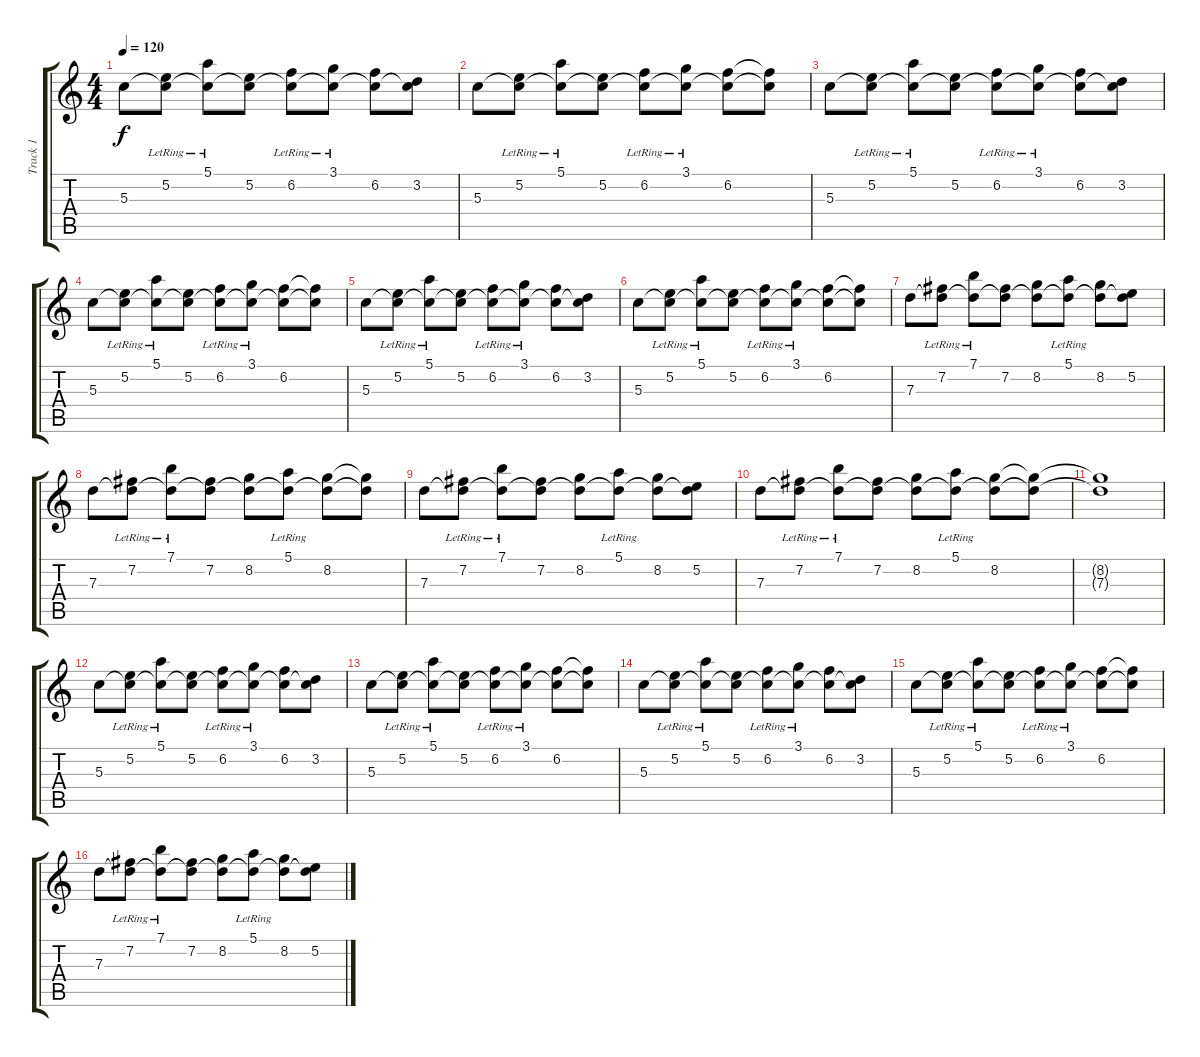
\track ("Track 1" "Track 1") {instrument acousticguitarsteel}
\staff {score tabs}
\tuning (E4 B3 G3 D3 A2 E2) {hide}
\ts (4 4)
\tempo 120
\clef g2
\ks c
5.3.8{dy f instrument acousticguitarsteel} (5.2{lr} 5.3{t}).8 (5.1{lr} 5.3{t}).8 (5.2 5.3{t}).8 (6.2{lr} 5.3{t}).8 (3.1{lr} 5.3{t}).8 (6.2 5.3{t}).8 (3.2 5.3{t}).8 |
5.3.8 (5.2{lr} 5.3{t}).8 (5.1{lr} 5.3{t}).8 (5.2 5.3{t}).8 (6.2{lr} 5.3{t}).8 (3.1{lr} 5.3{t}).8 (6.2 5.3{t}).8 (6.2{t} 5.3{t}).8 |
5.3.8 (5.2{lr} 5.3{t}).8 (5.1{lr} 5.3{t}).8 (5.2 5.3{t}).8 (6.2{lr} 5.3{t}).8 (3.1{lr} 5.3{t}).8 (6.2 5.3{t}).8 (3.2 5.3{t}).8 |
5.3.8 (5.2{lr} 5.3{t}).8 (5.1{lr} 5.3{t}).8 (5.2 5.3{t}).8 (6.2{lr} 5.3{t}).8 (3.1{lr} 5.3{t}).8 (6.2 5.3{t}).8 (6.2{t} 5.3{t}).8 |
5.3.8 (5.2{lr} 5.3{t}).8 (5.1{lr} 5.3{t}).8 (5.2 5.3{t}).8 (6.2{lr} 5.3{t}).8 (3.1{lr} 5.3{t}).8 (6.2 5.3{t}).8 (3.2 5.3{t}).8 |
5.3.8 (5.2{lr} 5.3{t}).8 (5.1{lr} 5.3{t}).8 (5.2 5.3{t}).8 (6.2{lr} 5.3{t}).8 (3.1{lr} 5.3{t}).8 (6.2 5.3{t}).8 (6.2{t} 5.3{t}).8 |
7.3.8 (7.2{lr} 7.3{t}).8 (7.1{lr} 7.3{t}).8 (7.2 7.3{t}).8 (8.2 7.3{t}).8 (5.1{lr} 7.3{t}).8 (8.2 7.3{t}).8 (5.2 7.3{t}).8 |
7.3.8 (7.2{lr} 7.3{t}).8 (7.1{lr} 7.3{t}).8 (7.2 7.3{t}).8 (8.2 7.3{t}).8 (5.1{lr} 7.3{t}).8 (8.2 7.3{t}).8 (8.2{t} 7.3{t}).8 |
7.3.8 (7.2{lr} 7.3{t}).8 (7.1{lr} 7.3{t}).8 (7.2 7.3{t}).8 (8.2 7.3{t}).8 (5.1{lr} 7.3{t}).8 (8.2 7.3{t}).8 (5.2 7.3{t}).8 |
7.3.8 (7.2{lr} 7.3{t}).8 (7.1{lr} 7.3{t}).8 (7.2 7.3{t}).8 (8.2 7.3{t}).8 (5.1{lr} 7.3{t}).8 (8.2 7.3{t}).8 (8.2{t} 7.3{t}).8 |
(8.2{t} 7.3{t}).1 |
5.3.8 (5.2{lr} 5.3{t}).8 (5.1{lr} 5.3{t}).8 (5.2 5.3{t}).8 (6.2{lr} 5.3{t}).8 (3.1{lr} 5.3{t}).8 (6.2 5.3{t}).8 (3.2 5.3{t}).8 |
5.3.8 (5.2{lr} 5.3{t}).8 (5.1{lr} 5.3{t}).8 (5.2 5.3{t}).8 (6.2{lr} 5.3{t}).8 (3.1{lr} 5.3{t}).8 (6.2 5.3{t}).8 (6.2{t} 5.3{t}).8 |
5.3.8 (5.2{lr} 5.3{t}).8 (5.1{lr} 5.3{t}).8 (5.2 5.3{t}).8 (6.2{lr} 5.3{t}).8 (3.1{lr} 5.3{t}).8 (6.2 5.3{t}).8 (3.2 5.3{t}).8 |
5.3.8 (5.2{lr} 5.3{t}).8 (5.1{lr} 5.3{t}).8 (5.2 5.3{t}).8 (6.2{lr} 5.3{t}).8 (3.1{lr} 5.3{t}).8 (6.2 5.3{t}).8 (6.2{t} 5.3{t}).8 |
7.3.8 (7.2{lr} 7.3{t}).8 (7.1{lr} 7.3{t}).8 (7.2 7.3{t}).8 (8.2 7.3{t}).8 (5.1{lr} 7.3{t}).8 (8.2 7.3{t}).8 (5.2 7.3{t}).8
